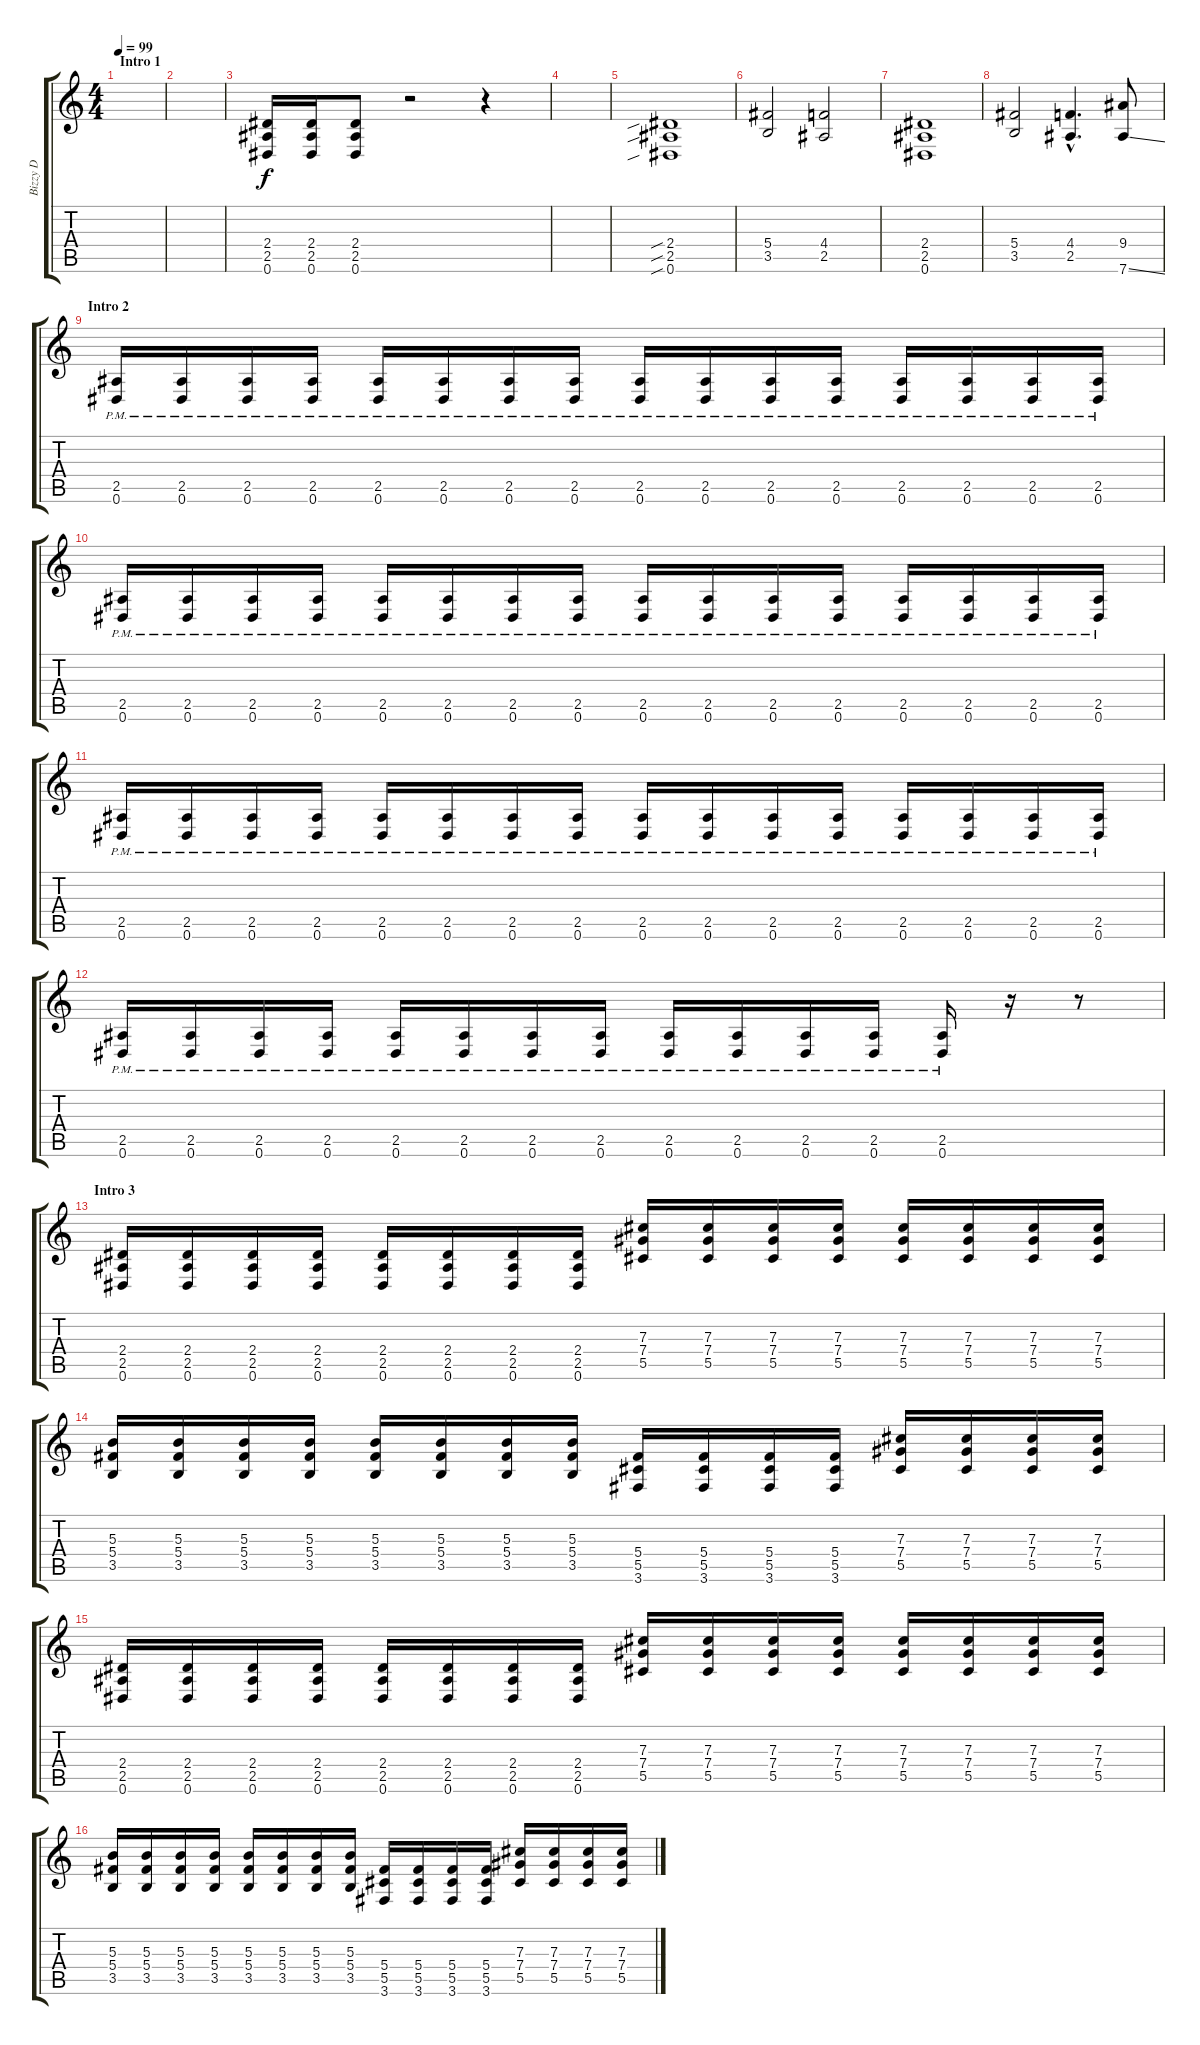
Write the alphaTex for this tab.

\track ("Bizzy D" "Bizzy D") {instrument distortionguitar}
\staff {score tabs}
\tuning (Eb4 Bb3 Gb3 Db3 Ab2 Eb2) {hide}
\ts (4 4)
\section ("" "Intro 1")
\tempo 99
\clef g2
\ks c
|
|
(2.4 2.5 0.6).16 (2.4 2.5 0.6).16 (2.4 2.5 0.6).8 r.2 r.4 |
|
(2.4{sib} 2.5{sib} 0.6{sib}).1 |
(5.4 3.5).2 (4.4 2.5).2 |
(2.4 2.5 0.6).1 |
(5.4 3.5).2 (4.4{hac} 2.5{hac}).4{d} (9.4 7.6{ss}).8 |
\section ("" "Intro 2")
(2.5 0.6{pm}).16 (2.5 0.6{pm}).16 (2.5 0.6{pm}).16 (2.5 0.6{pm}).16 (2.5 0.6{pm}).16 (2.5 0.6{pm}).16 (2.5 0.6{pm}).16 (2.5 0.6{pm}).16 (2.5 0.6{pm}).16 (2.5 0.6{pm}).16 (2.5 0.6{pm}).16 (2.5 0.6{pm}).16 (2.5 0.6{pm}).16 (2.5 0.6{pm}).16 (2.5 0.6{pm}).16 (2.5 0.6{pm}).16 |
(2.5 0.6{pm}).16 (2.5 0.6{pm}).16 (2.5 0.6{pm}).16 (2.5 0.6{pm}).16 (2.5 0.6{pm}).16 (2.5 0.6{pm}).16 (2.5 0.6{pm}).16 (2.5 0.6{pm}).16 (2.5 0.6{pm}).16 (2.5 0.6{pm}).16 (2.5 0.6{pm}).16 (2.5 0.6{pm}).16 (2.5 0.6{pm}).16 (2.5 0.6{pm}).16 (2.5 0.6{pm}).16 (2.5 0.6{pm}).16 |
(2.5 0.6{pm}).16 (2.5 0.6{pm}).16 (2.5 0.6{pm}).16 (2.5 0.6{pm}).16 (2.5 0.6{pm}).16 (2.5 0.6{pm}).16 (2.5 0.6{pm}).16 (2.5 0.6{pm}).16 (2.5 0.6{pm}).16 (2.5 0.6{pm}).16 (2.5 0.6{pm}).16 (2.5 0.6{pm}).16 (2.5 0.6{pm}).16 (2.5 0.6{pm}).16 (2.5 0.6{pm}).16 (2.5 0.6{pm}).16 |
(2.5 0.6{pm}).16 (2.5 0.6{pm}).16 (2.5 0.6{pm}).16 (2.5 0.6{pm}).16 (2.5 0.6{pm}).16 (2.5 0.6{pm}).16 (2.5 0.6{pm}).16 (2.5 0.6{pm}).16 (2.5 0.6{pm}).16 (2.5 0.6{pm}).16 (2.5 0.6{pm}).16 (2.5 0.6{pm}).16 (2.5 0.6{pm}).16 r.16 r.8 |
\section ("" "Intro 3")
(2.4 2.5 0.6).16 (2.4 2.5 0.6).16 (2.4 2.5 0.6).16 (2.4 2.5 0.6).16 (2.4 2.5 0.6).16 (2.4 2.5 0.6).16 (2.4 2.5 0.6).16 (2.4 2.5 0.6).16 (7.3 7.4 5.5).16 (7.3 7.4 5.5).16 (7.3 7.4 5.5).16 (7.3 7.4 5.5).16 (7.3 7.4 5.5).16 (7.3 7.4 5.5).16 (7.3 7.4 5.5).16 (7.3 7.4 5.5).16 |
(5.3 5.4 3.5).16 (5.3 5.4 3.5).16 (5.3 5.4 3.5).16 (5.3 5.4 3.5).16 (5.3 5.4 3.5).16 (5.3 5.4 3.5).16 (5.3 5.4 3.5).16 (5.3 5.4 3.5).16 (5.4 5.5 3.6).16 (5.4 5.5 3.6).16 (5.4 5.5 3.6).16 (5.4 5.5 3.6).16 (7.3 7.4 5.5).16 (7.3 7.4 5.5).16 (7.3 7.4 5.5).16 (7.3 7.4 5.5).16 |
(2.4 2.5 0.6).16 (2.4 2.5 0.6).16 (2.4 2.5 0.6).16 (2.4 2.5 0.6).16 (2.4 2.5 0.6).16 (2.4 2.5 0.6).16 (2.4 2.5 0.6).16 (2.4 2.5 0.6).16 (7.3 7.4 5.5).16 (7.3 7.4 5.5).16 (7.3 7.4 5.5).16 (7.3 7.4 5.5).16 (7.3 7.4 5.5).16 (7.3 7.4 5.5).16 (7.3 7.4 5.5).16 (7.3 7.4 5.5).16 |
(5.3 5.4 3.5).16 (5.3 5.4 3.5).16 (5.3 5.4 3.5).16 (5.3 5.4 3.5).16 (5.3 5.4 3.5).16 (5.3 5.4 3.5).16 (5.3 5.4 3.5).16 (5.3 5.4 3.5).16 (5.4 5.5 3.6).16 (5.4 5.5 3.6).16 (5.4 5.5 3.6).16 (5.4 5.5 3.6).16 (7.3 7.4 5.5).16 (7.3 7.4 5.5).16 (7.3 7.4 5.5).16 (7.3 7.4 5.5).16
